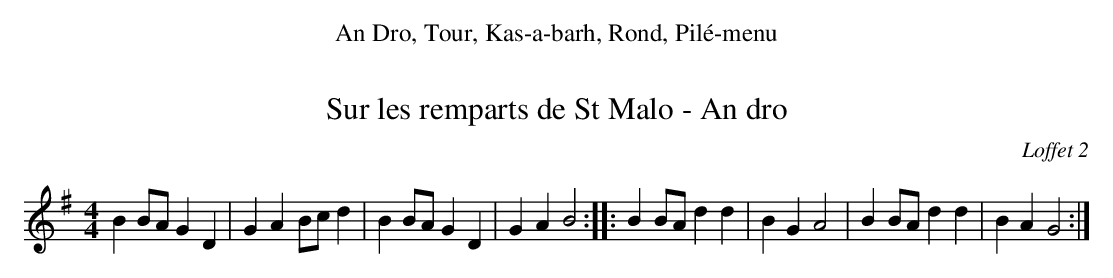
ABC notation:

X:1
T:Sur les remparts de St Malo - An dro
C:Loffet 2
M:4/4
L:1/4
K:G
BB/A/ GD|GA B/c/ d|BB/A/ GD|GA B2:|\
|:BB/A/ dd| BG A2|BB/A/ dd|BA G2:|
